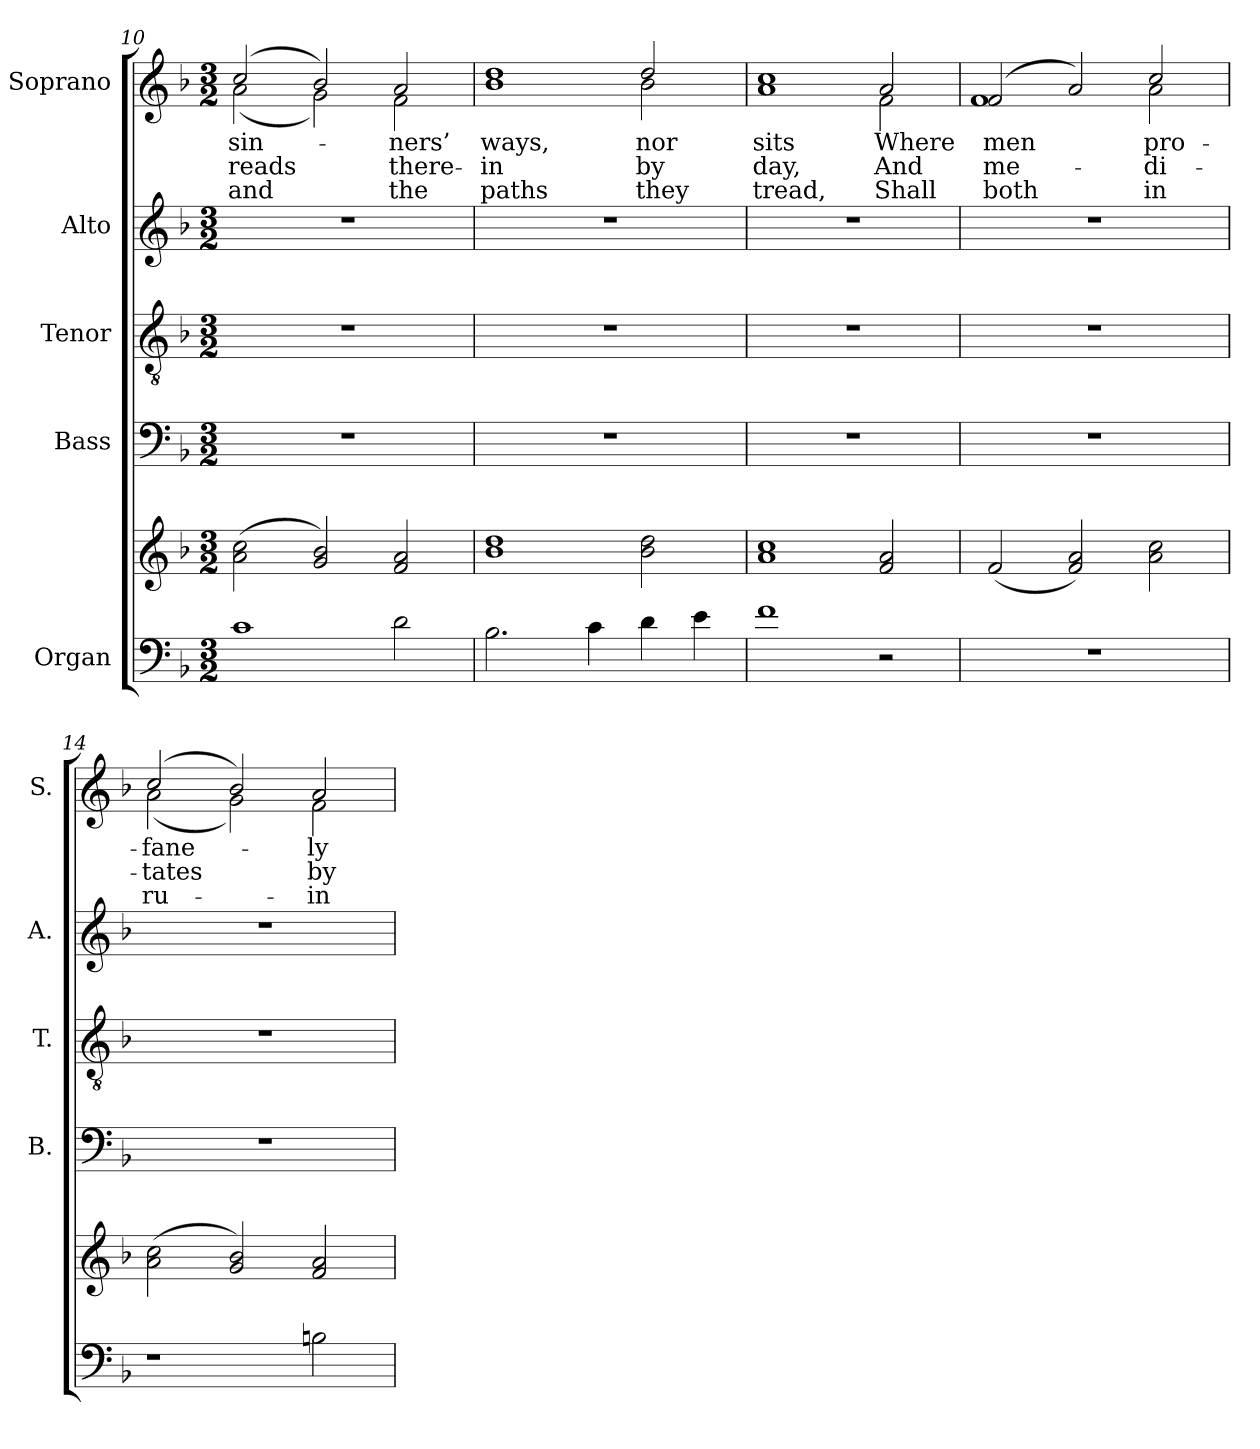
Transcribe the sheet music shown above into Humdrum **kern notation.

**kern	**kern	**kern	**kern	**kern	**kern	**text	**text	**text
*part5	*part5	*part4	*part3	*part2	*part1	*part1	*part1	*part1
*staff6	*staff5	*staff4	*staff3	*staff2	*staff1	*staff1	*staff1	*staff1
*I"Organ	*	*I"Bass	*I"Tenor	*I"Alto	*I"Soprano	*	*	*
*	*	*I'B.	*I'T.	*I'A.	*I'S.	*	*	*
*clefF4	*clefG2	*clefF4	*clefGv2	*clefG2	*clefG2	*	*	*
*	*	*	*ITrd7c12	*	*	*	*	*
*k[b-]	*k[b-]	*k[b-]	*k[b-]	*k[b-]	*k[b-]	*	*	*
*F:	*F:	*F:	*F:	*F:	*F:	*	*	*
*M3/2	*M3/2	*M3/2	*M3/2	*M3/2	*M3/2	*	*	*
=10	=10	=10	=10	=10	=10	=10	=10	=10
!	!	!LO:N:vis=1	!LO:N:vis=1	!LO:N:vis=1	!	!	!	!
!	!	!	!	!	!	!LO:LY:b:color=#000000	!LO:LY:b:color=#000000	!LO:LY:b:color=#000000
*	*	*	*	*	*^	*	*	*
1ci	(2ai\ 2cci	1.r	1.r	1.r	(2cci/	(2ai\	sin-	reads	and
.	2gi/ 2b-i)	.	.	.	2b-i/)	2gi\)	.	.	.
!	!	!	!	!	!	!	!LO:LY:b:color=#000000	!LO:LY:b:color=#000000	!LO:LY:b:color=#000000
2di\	2fi/ 2ai	.	.	.	2ai/	2fi\	-ners’	there-	the
=11	=11	=11	=11	=11	=11	=11	=11	=11	=11
!	!	!LO:N:vis=1	!LO:N:vis=1	!LO:N:vis=1	!	!	!	!	!
!	!	!	!	!	!	!	!LO:LY:b:color=#000000	!LO:LY:b:color=#000000	!LO:LY:b:color=#000000
2.B-i\	1b-i 1ddi	1.r	1.r	1.r	1ddi	1b-i	ways,	-in	paths
4ci\	.	.	.	.	.	.	.	.	.
!	!	!	!	!	!	!	!LO:LY:b:color=#000000	!LO:LY:b:color=#000000	!LO:LY:b:color=#000000
4di\	2b-i\ 2ddi	.	.	.	2ddi/	2b-i\	nor	by	they
4ei\	.	.	.	.	.	.	.	.	.
=12	=12	=12	=12	=12	=12	=12	=12	=12	=12
!	!	!LO:N:vis=1	!LO:N:vis=1	!LO:N:vis=1	!	!	!	!	!
!	!	!	!	!	!	!	!LO:LY:b:color=#000000	!LO:LY:b:color=#000000	!LO:LY:b:color=#000000
1fi	1ai 1cci	1.r	1.r	1.r	1cci	1ai	sits	day,	tread,
!	!	!	!	!	!	!	!LO:LY:b:color=#000000	!LO:LY:b:color=#000000	!LO:LY:b:color=#000000
2r	2fi/ 2ai	.	.	.	2ai/	2fi\	Where	And	Shall
=13	=13	=13	=13	=13	=13	=13	=13	=13	=13
!LO:N:vis=1	!	!LO:N:vis=1	!LO:N:vis=1	!LO:N:vis=1	!	!	!	!	!
!	!	!	!	!	!	!	!LO:LY:b:color=#000000	!LO:LY:b:color=#000000	!LO:LY:b:color=#000000
1.r	(2fi/	1.r	1.r	1.r	(2fi/	1fi	men	me-	both
.	2fi/ 2ai)	.	.	.	2ai/)	.	.	.	.
!	!	!	!	!	!	!	!LO:LY:b:color=#000000	!LO:LY:b:color=#000000	!LO:LY:b:color=#000000
.	2ai\ 2cci	.	.	.	2cci/	2ai\	pro-	-di-	in
=14	=14	=14	=14	=14	=14	=14	=14	=14	=14
!	!	!LO:N:vis=1	!LO:N:vis=1	!LO:N:vis=1	!	!	!	!	!
!	!	!	!	!	!	!	!LO:LY:b:color=#000000	!LO:LY:b:color=#000000	!LO:LY:b:color=#000000
1r	(2ai\ 2cci	1.r	1.r	1.r	(2cci/	(2ai\	-fane-	-tates	ru-
.	2gi/ 2b-i)	.	.	.	2b-i/)	2gi\)	.	.	.
!	!	!	!	!	!	!	!LO:LY:b:color=#000000	!LO:LY:b:color=#000000	!LO:LY:b:color=#000000
2Bni\	2fi/ 2ai	.	.	.	2ai/	2fi\	-ly	by	-in
*	*	*	*	*	*v	*v	*	*	*
=	=	=	=	=	=	=	=	=
*-	*-	*-	*-	*-	*-	*-	*-	*-
